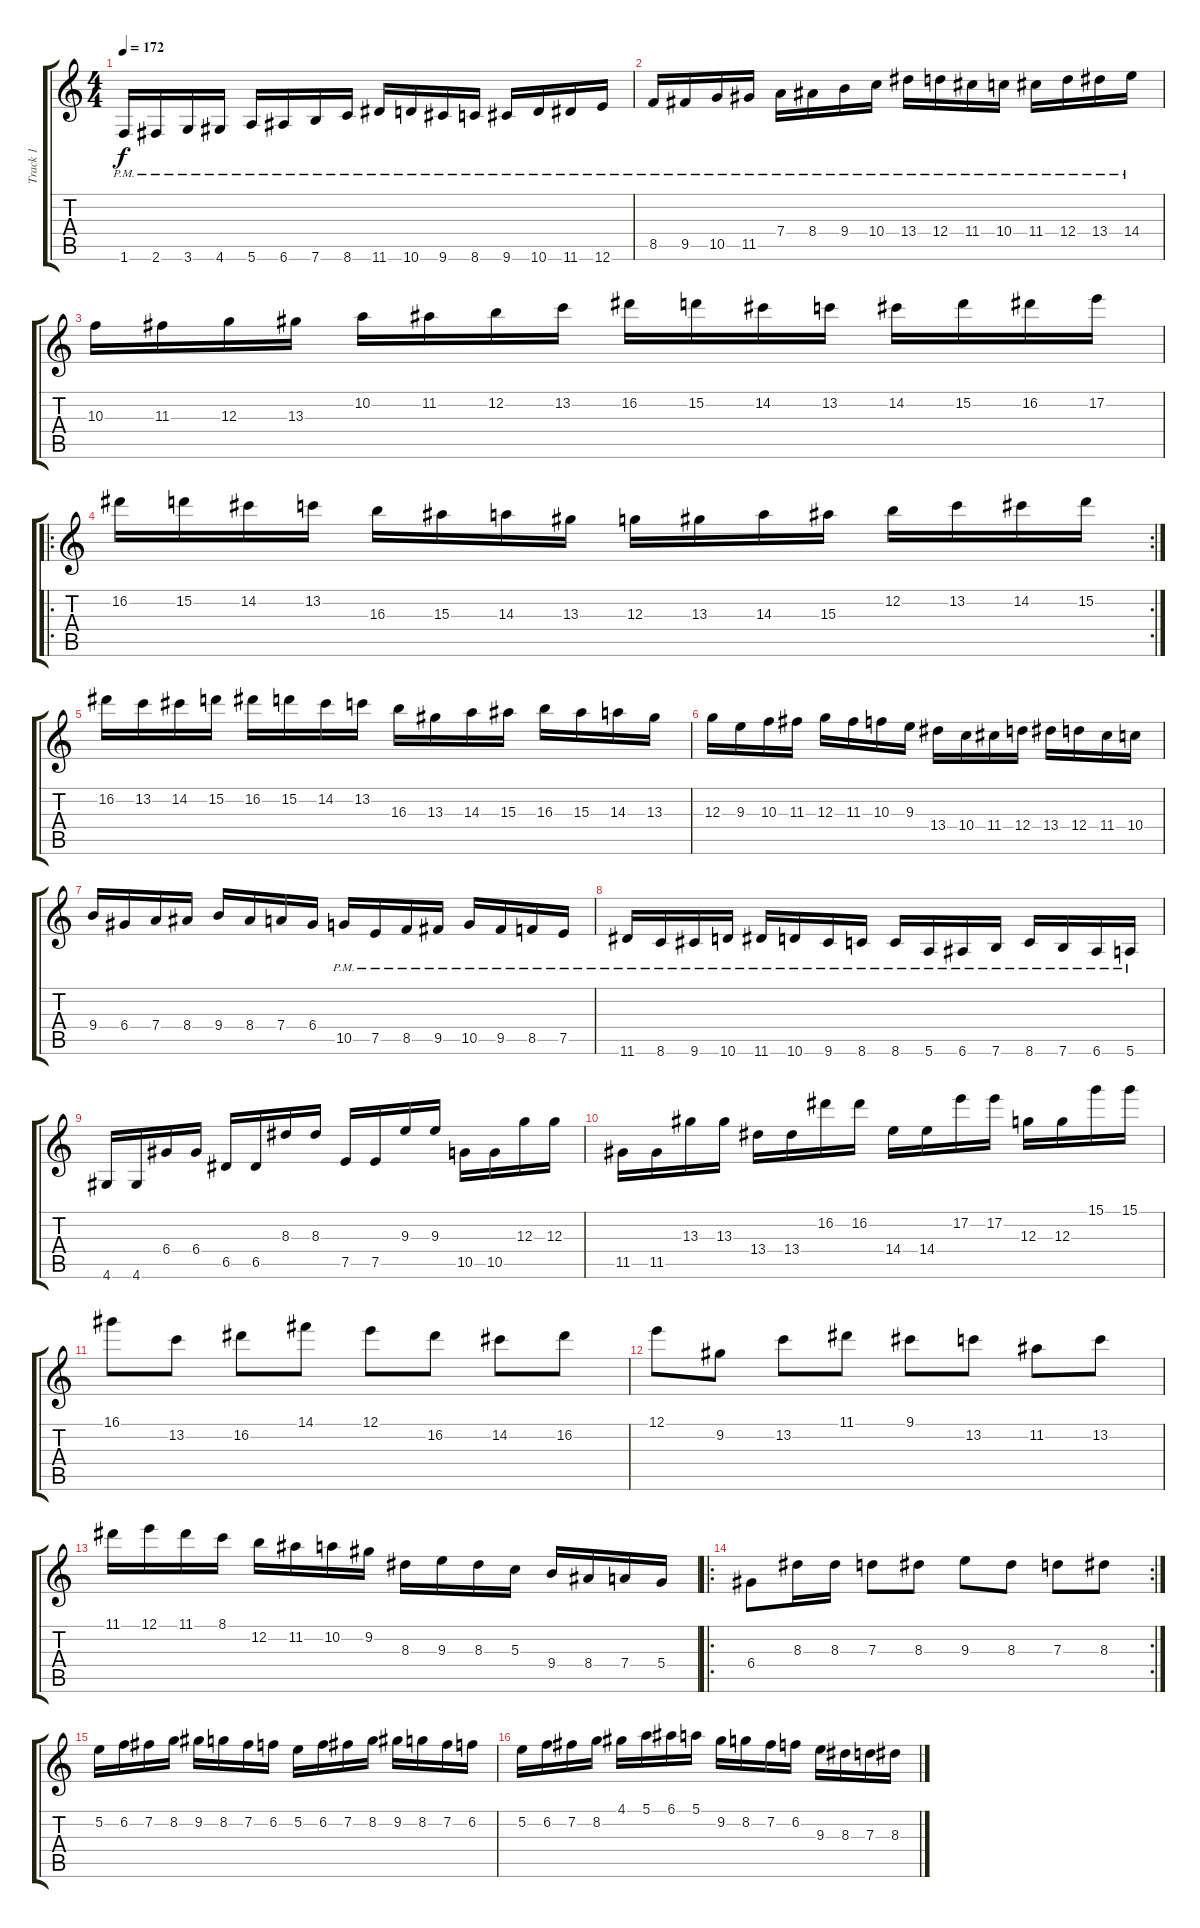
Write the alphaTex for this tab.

\track ("Track 1" "Track 1") {instrument overdrivenguitar}
\staff {score tabs}
\tuning (E4 B3 G3 D3 A2 E2) {hide}
\ts (4 4)
\tempo 172
\clef g2
\ks c
1.6{pm}.16{dy f instrument overdrivenguitar} 2.6{pm}.16 3.6{pm}.16 4.6{pm}.16 5.6{pm}.16 6.6{pm}.16 7.6{pm}.16 8.6{pm}.16 11.6{pm}.16 10.6{pm}.16 9.6{pm}.16 8.6{pm}.16 9.6{pm}.16 10.6{pm}.16 11.6{pm}.16 12.6{pm}.16 |
8.5{pm}.16 9.5{pm}.16 10.5{pm}.16 11.5{pm}.16 7.4{pm}.16 8.4{pm}.16 9.4{pm}.16 10.4{pm}.16 13.4{pm}.16 12.4{pm}.16 11.4{pm}.16 10.4{pm}.16 11.4{pm}.16 12.4{pm}.16 13.4{pm}.16 14.4{pm}.16 |
10.3.16 11.3.16 12.3.16 13.3.16 10.2.16 11.2.16 12.2.16 13.2.16 16.2.16 15.2.16 14.2.16 13.2.16 14.2.16 15.2.16 16.2.16 17.2.16 |
\ro
\rc 2
16.2.16 15.2.16 14.2.16 13.2.16 16.3.16 15.3.16 14.3.16 13.3.16 12.3.16 13.3.16 14.3.16 15.3.16 12.2.16 13.2.16 14.2.16 15.2.16 |
16.2.16 13.2.16 14.2.16 15.2.16 16.2.16 15.2.16 14.2.16 13.2.16 16.3.16 13.3.16 14.3.16 15.3.16 16.3.16 15.3.16 14.3.16 13.3.16 |
12.3.16 9.3.16 10.3.16 11.3.16 12.3.16 11.3.16 10.3.16 9.3.16 13.4.16 10.4.16 11.4.16 12.4.16 13.4.16 12.4.16 11.4.16 10.4.16 |
9.4.16 6.4.16 7.4.16 8.4.16 9.4.16 8.4.16 7.4.16 6.4.16 10.5{pm}.16 7.5{pm}.16 8.5{pm}.16 9.5{pm}.16 10.5{pm}.16 9.5{pm}.16 8.5{pm}.16 7.5{pm}.16 |
11.6{pm}.16 8.6{pm}.16 9.6{pm}.16 10.6{pm}.16 11.6{pm}.16 10.6{pm}.16 9.6{pm}.16 8.6{pm}.16 8.6{pm}.16 5.6{pm}.16 6.6{pm}.16 7.6{pm}.16 8.6{pm}.16 7.6{pm}.16 6.6{pm}.16 5.6{pm}.16 |
4.6.16 4.6.16 6.4.16 6.4.16 6.5.16 6.5.16 8.3.16 8.3.16 7.5.16 7.5.16 9.3.16 9.3.16 10.5.16 10.5.16 12.3.16 12.3.16 |
11.5.16 11.5.16 13.3.16 13.3.16 13.4.16 13.4.16 16.2.16 16.2.16 14.4.16 14.4.16 17.2.16 17.2.16 12.3.16 12.3.16 15.1.16 15.1.16 |
16.1.8 13.2.8 16.2.8 14.1.8 12.1.8 16.2.8 14.2.8 16.2.8 |
12.1.8 9.2.8 13.2.8 11.1.8 9.1.8 13.2.8 11.2.8 13.2.8 |
11.1.16 12.1.16 11.1.16 8.1.16 12.2.16 11.2.16 10.2.16 9.2.16 8.3.16 9.3.16 8.3.16 5.3.16 9.4.16 8.4.16 7.4.16 5.4.16 |
\ro
\rc 2
6.4.8 8.3.16 8.3.16 7.3.8 8.3.8 9.3.8 8.3.8 7.3.8 8.3.8 |
5.2.16 6.2.16 7.2.16 8.2.16 9.2.16 8.2.16 7.2.16 6.2.16 5.2.16 6.2.16 7.2.16 8.2.16 9.2.16 8.2.16 7.2.16 6.2.16 |
5.2.16 6.2.16 7.2.16 8.2.16 4.1.16 5.1.16 6.1.16 5.1.16 9.2.16 8.2.16 7.2.16 6.2.16 9.3.16 8.3.16 7.3.16 8.3.16
